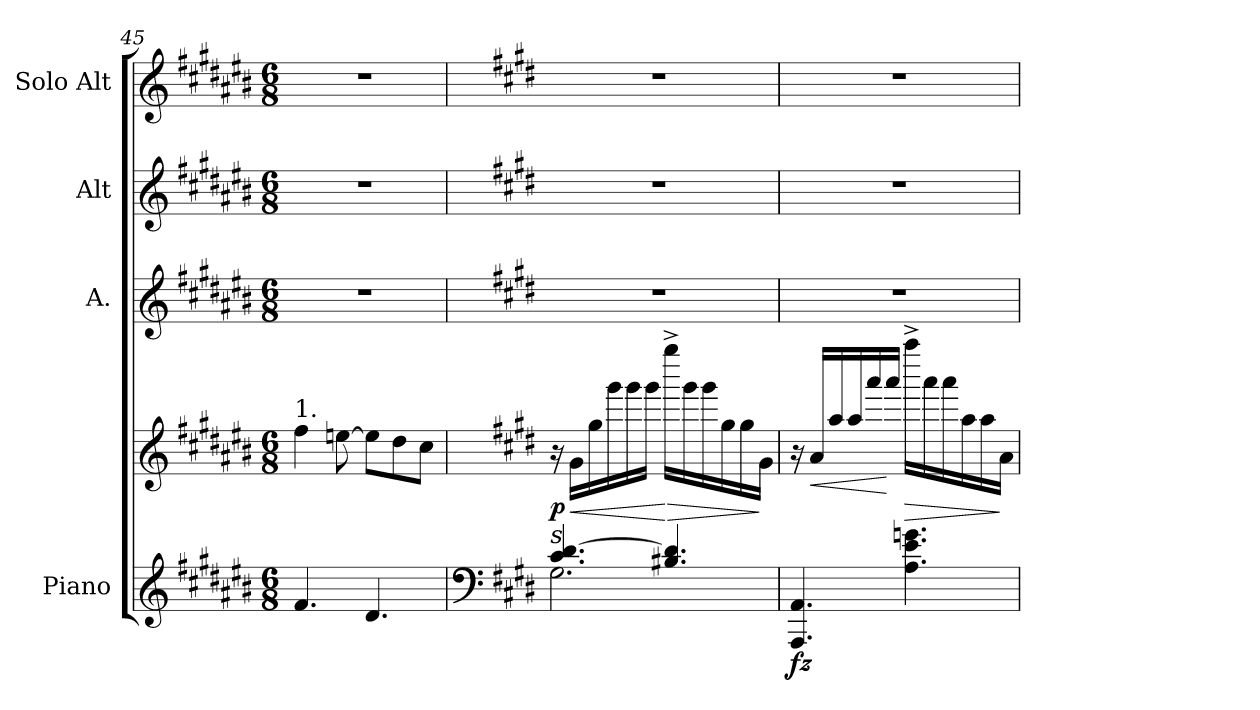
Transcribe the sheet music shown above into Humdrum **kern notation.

**kern	**kern	**dynam	**kern	**kern	**kern
*part4	*part4	*part4	*part3	*part2	*part1
*staff5	*staff4	*staff4/5	*staff3	*staff2	*staff1
*I"Piano	*	*	*I"A.	*I"Alt	*I"Solo Alt
!!LO:LB:g=z
*clefG2	*clefG2	*	*clefG2	*clefG2	*clefG2
*k[f#c#g#d#a#e#b#]	*k[f#c#g#d#a#e#b#]	*	*k[f#c#g#d#a#e#b#]	*k[f#c#g#d#a#e#b#]	*k[f#c#g#d#a#e#b#]
*C#:	*C#:	*	*C#:	*C#:	*C#:
*M6/8	*M6/8	*	*M6/8	*M6/8	*M6/8
=45	=45	=45	=45	=45	=45
!	!LO:TX:a:t=1.	!	!	!	!
4.f#/	4ff#\	.	2.r	2.r	2.r
.	[8een\	.	.	.	.
4.d#/	8ee\L]	.	.	.	.
.	8dd#\	.	.	.	.
.	8cc#\J	.	.	.	.
=46	=46	=46	=46	=46	=46
*clefF4	*	*	*	*	*
*k[f#c#g#d#]	*k[f#c#g#d#]	*	*k[f#c#g#d#]	*k[f#c#g#d#]	*k[f#c#g#d#]
*c#:	*c#:	*	*c#:	*c#:	*c#:
*^	*	*	*	*	*
!LO:TX:a:i:t=s	!	!	!	!	!	!
!	!	!	!LO:DY:a=2	!	!	!
4.c#/ [>4.d#/	2.G#\	16r	p	2.r	2.r	2.r
!	!	!	!LO:HP:b	!	!	!
.	.	16g#\LL	<	.	.	.
.	.	16gg#\	.	.	.	.
.	.	16ggg#\	.	.	.	.
.	.	16ggg#\	.	.	.	.
.	.	16ggg#\JJ	.	.	.	.
!	!	!	!LO:HP:n=1:b	!	!	!
4.B#X/ 4.d#/]	.	16gggg#^>\LL	[ >	.	.	.
.	.	16ggg#\	.	.	.	.
.	.	16ggg#\	.	.	.	.
.	.	16gg#\	.	.	.	.
.	.	16gg#\	.	.	.	.
.	.	16g#\JJ	]	.	.	.
*v	*v	*	*	*	*	*
=47	=47	=47	=47	=47	=47
!	!	!LO:DY:b=2	!	!	!
4.AAA/ 4.AA/	16r	fz	2.r	2.r	2.r
!	!	!LO:HP:b	!	!	!
.	16a/LL	<	.	.	.
.	16aa/	.	.	.	.
.	16aa/	.	.	.	.
.	16aaa/	.	.	.	.
.	16aaa/JJ	[	.	.	.
!	!	!LO:HP:b	!	!	!
4.A\ 4.e\ 4.gn\	16aaaa^>\LL	>	.	.	.
.	16aaa\	.	.	.	.
.	16aaa\	.	.	.	.
.	16aa\	.	.	.	.
.	16aa\	.	.	.	.
.	16a\JJ	]	.	.	.
=	=	=	=	=	=
*-	*-	*-	*-	*-	*-
